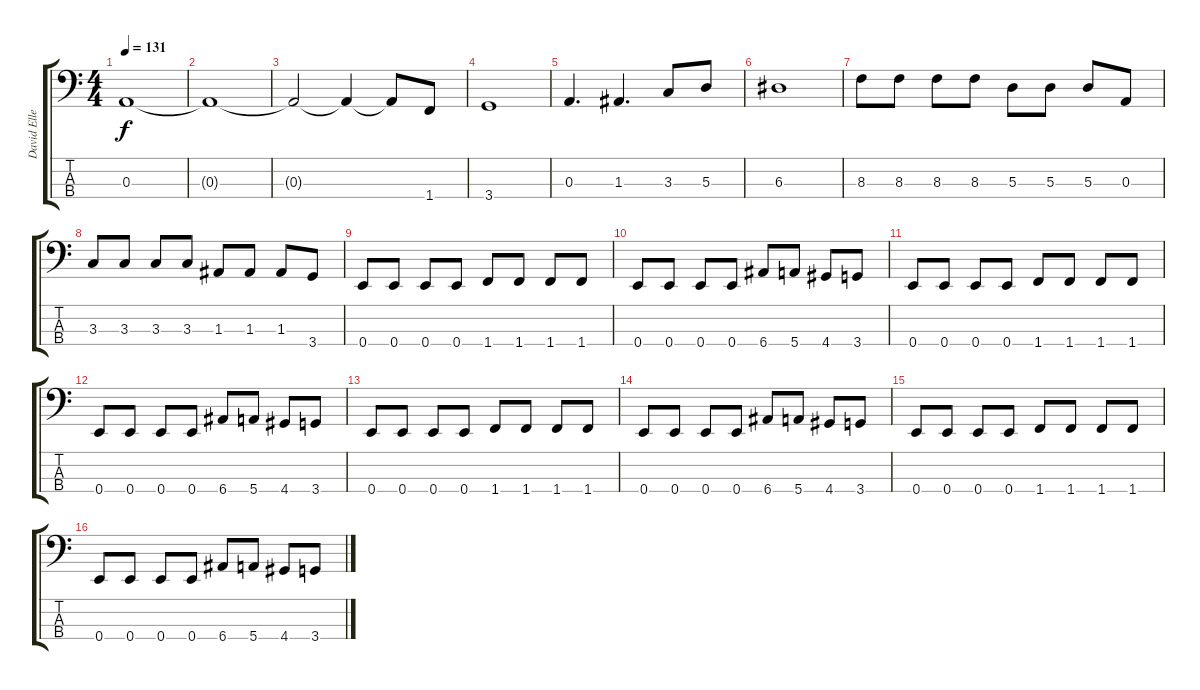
\track ("David Ellefson" "David Elle") {instrument electricbasspick}
\staff {score tabs}
\tuning (G2 D2 A1 E1) {hide}
\ts (4 4)
\tempo 131
\clef f4
\ks c
0.3{t}.1{dy f} |
0.3{t}.1 |
0.3{t}.2 0.3{t}.4 0.3{t}.8 1.4.8 |
3.4.1 |
0.3.4{d} 1.3.4{d} 3.3.8 5.3.8 |
6.3.1 |
8.3.8 8.3.8 8.3.8 8.3.8 5.3.8 5.3.8 5.3.8 0.3.8 |
3.3.8 3.3.8 3.3.8 3.3.8 1.3.8 1.3.8 1.3.8 3.4.8 |
0.4.8 0.4.8 0.4.8 0.4.8 1.4.8 1.4.8 1.4.8 1.4.8 |
0.4.8 0.4.8 0.4.8 0.4.8 6.4.8 5.4.8 4.4.8 3.4.8 |
0.4.8 0.4.8 0.4.8 0.4.8 1.4.8 1.4.8 1.4.8 1.4.8 |
0.4.8 0.4.8 0.4.8 0.4.8 6.4.8 5.4.8 4.4.8 3.4.8 |
0.4.8 0.4.8 0.4.8 0.4.8 1.4.8 1.4.8 1.4.8 1.4.8 |
0.4.8 0.4.8 0.4.8 0.4.8 6.4.8 5.4.8 4.4.8 3.4.8 |
0.4.8 0.4.8 0.4.8 0.4.8 1.4.8 1.4.8 1.4.8 1.4.8 |
0.4.8 0.4.8 0.4.8 0.4.8 6.4.8 5.4.8 4.4.8 3.4.8
